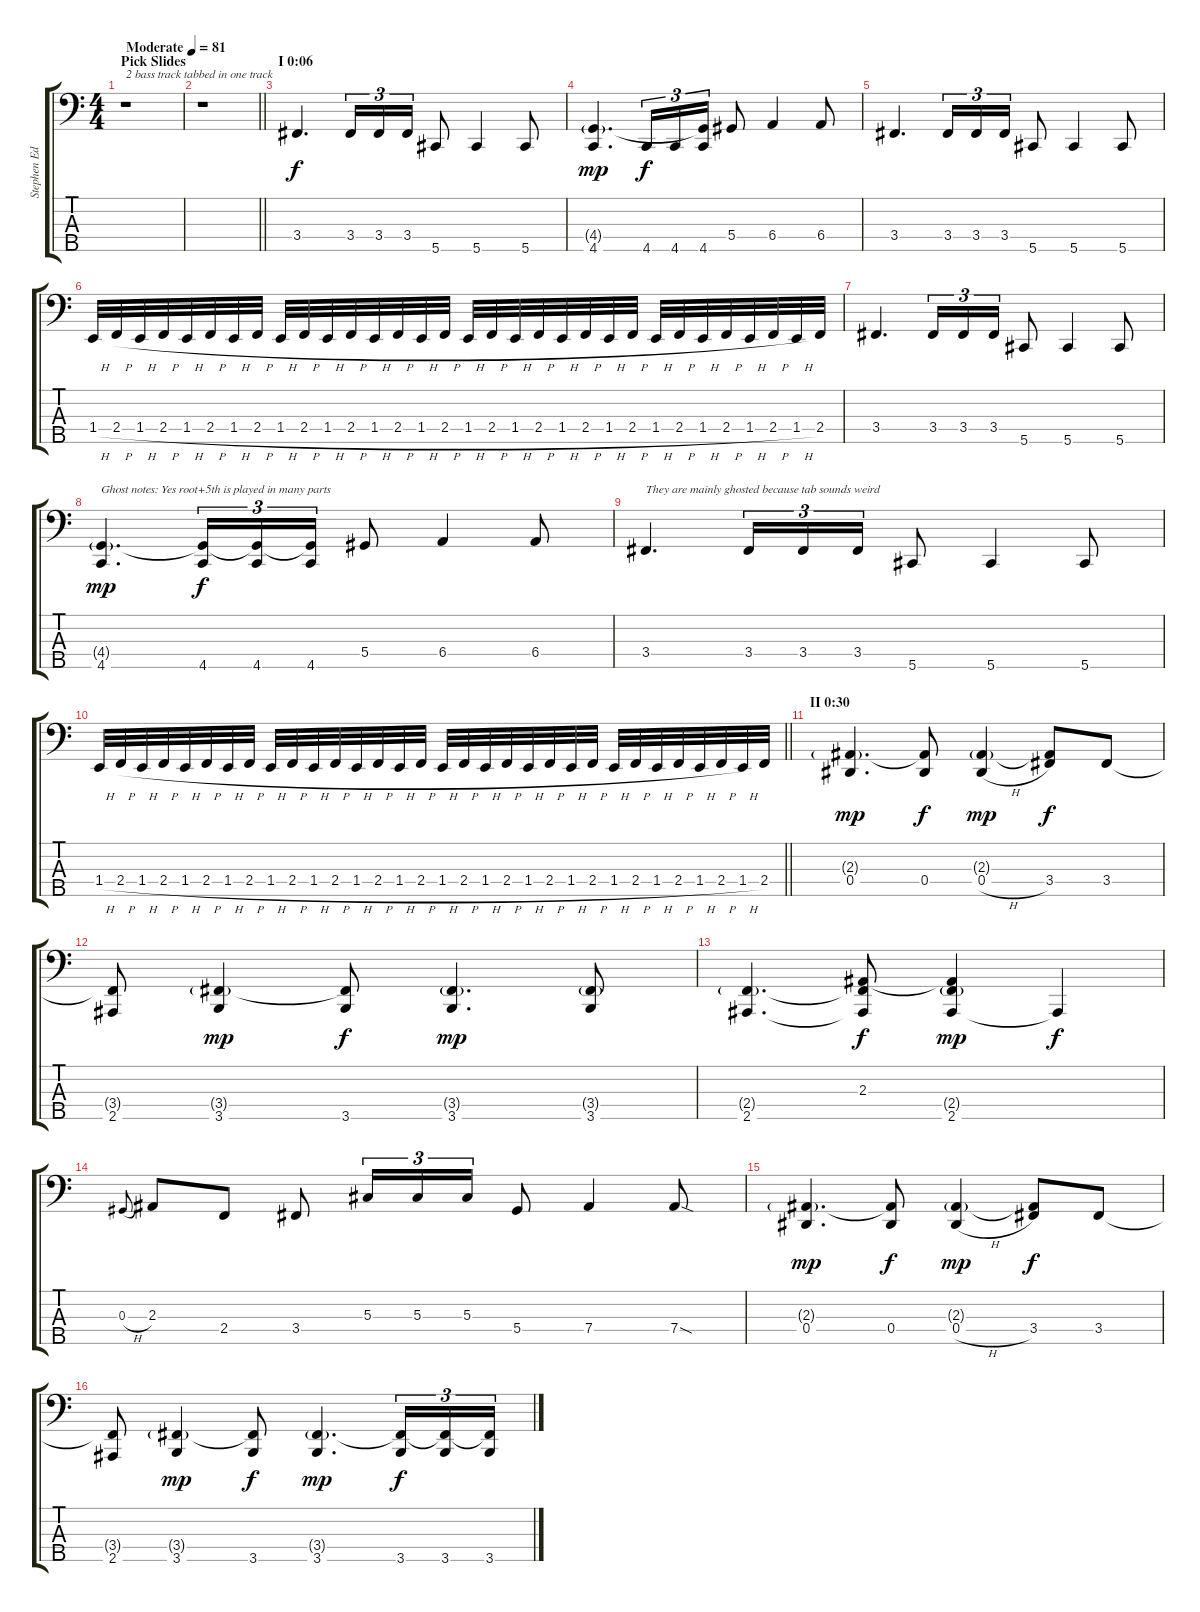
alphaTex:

\track ("Stephen Edmondson (bass guitar) Drop G#" "Stephen Ed") {instrument electricbasspick}
\staff {score tabs}
\tuning (Gb2 Db2 Ab1 Eb1 Ab0) {hide}
\ts (4 4)
\section ("" "Pick Slides")
\tempo (81 "Moderate")
\clef f4
\ks c
r.1{txt "2 bass track tabbed in one track" dy f instrument electricbasspick} |
\barLineRight lightlight
r.1 |
\section ("" "I 0:06")
3.4.4{d} 3.4.16{tu (3 2)} 3.4.16{tu (3 2)} 3.4.16{tu (3 2)} 5.5.8 5.5.4 5.5.8 |
(4.4{g} 4.5).4{d dy mp} 4.5.16{tu (3 2) dy f} 4.5.16{tu (3 2)} (4.4{t} 4.5).16{tu (3 2)} 5.4.8 6.4.4 6.4.8 |
3.4.4{d} 3.4.16{tu (3 2)} 3.4.16{tu (3 2)} 3.4.16{tu (3 2)} 5.5.8 5.5.4 5.5.8 |
1.4{h}.32 2.4{h}.32 1.4{h}.32 2.4{h}.32 1.4{h}.32 2.4{h}.32 1.4{h}.32 2.4{h}.32 1.4{h}.32 2.4{h}.32 1.4{h}.32 2.4{h}.32 1.4{h}.32 2.4{h}.32 1.4{h}.32 2.4{h}.32 1.4{h}.32 2.4{h}.32 1.4{h}.32 2.4{h}.32 1.4{h}.32 2.4{h}.32 1.4{h}.32 2.4{h}.32 1.4{h}.32 2.4{h}.32 1.4{h}.32 2.4{h}.32 1.4{h}.32 2.4{h}.32 1.4{h}.32 2.4.32 |
3.4.4{d} 3.4.16{tu (3 2)} 3.4.16{tu (3 2)} 3.4.16{tu (3 2)} 5.5.8 5.5.4 5.5.8 |
(4.4{g} 4.5).4{d txt "Ghost notes: Yes root+5th is played in many parts" dy mp} (4.4{t} 4.5).16{tu (3 2) dy f} (4.4{t} 4.5).16{tu (3 2)} (4.4{t} 4.5).16{tu (3 2)} 5.4.8 6.4.4 6.4.8 |
3.4.4{d txt "They are mainly ghosted because tab sounds weird"} 3.4.16{tu (3 2)} 3.4.16{tu (3 2)} 3.4.16{tu (3 2)} 5.5.8 5.5.4 5.5.8 |
\barLineRight lightlight
1.4{h}.32 2.4{h}.32 1.4{h}.32 2.4{h}.32 1.4{h}.32 2.4{h}.32 1.4{h}.32 2.4{h}.32 1.4{h}.32 2.4{h}.32 1.4{h}.32 2.4{h}.32 1.4{h}.32 2.4{h}.32 1.4{h}.32 2.4{h}.32 1.4{h}.32 2.4{h}.32 1.4{h}.32 2.4{h}.32 1.4{h}.32 2.4{h}.32 1.4{h}.32 2.4{h}.32 1.4{h}.32 2.4{h}.32 1.4{h}.32 2.4{h}.32 1.4{h}.32 2.4{h}.32 1.4{h}.32 2.4.32 |
\section ("" "II 0:30")
(2.3{g} 0.4).4{d dy mp} (2.3{t} 0.4).8{dy f} (2.3{g} 0.4{h}).4{dy mp} (2.3{t} 3.4).8{dy f} 3.4.8 |
(3.4{t} 2.5).8 (3.4{g} 3.5).4{dy mp} (3.4{t} 3.5).8{dy f} (3.4{g} 3.5).4{d dy mp} (3.4{g} 3.5).8 |
(2.4{g} 2.5).4{d} (2.3 2.4{t} 2.5{t}).8{dy f} (2.3{t} 2.4{g} 2.5).4{dy mp} 2.5{t}.4{dy f} |
0.3{h}.8{gr onbeat} 2.3.8 2.4.8 3.4.8 5.3.16{tu (3 2)} 5.3.16{tu (3 2)} 5.3.16{tu (3 2)} 5.4.8 7.4.4 7.4{sod}.8 |
(2.3{g} 0.4).4{d dy mp} (2.3{t} 0.4).8{dy f} (2.3{g} 0.4{h}).4{dy mp} (2.3{t} 3.4).8{dy f} 3.4.8 |
(3.4{t} 2.5).8 (3.4{g} 3.5).4{dy mp} (3.4{t} 3.5).8{dy f} (3.4{g} 3.5).4{d dy mp} (3.4{t} 3.5).16{tu (3 2) dy f} (3.4{t} 3.5).16{tu (3 2)} (3.4{t} 3.5).16{tu (3 2)}
